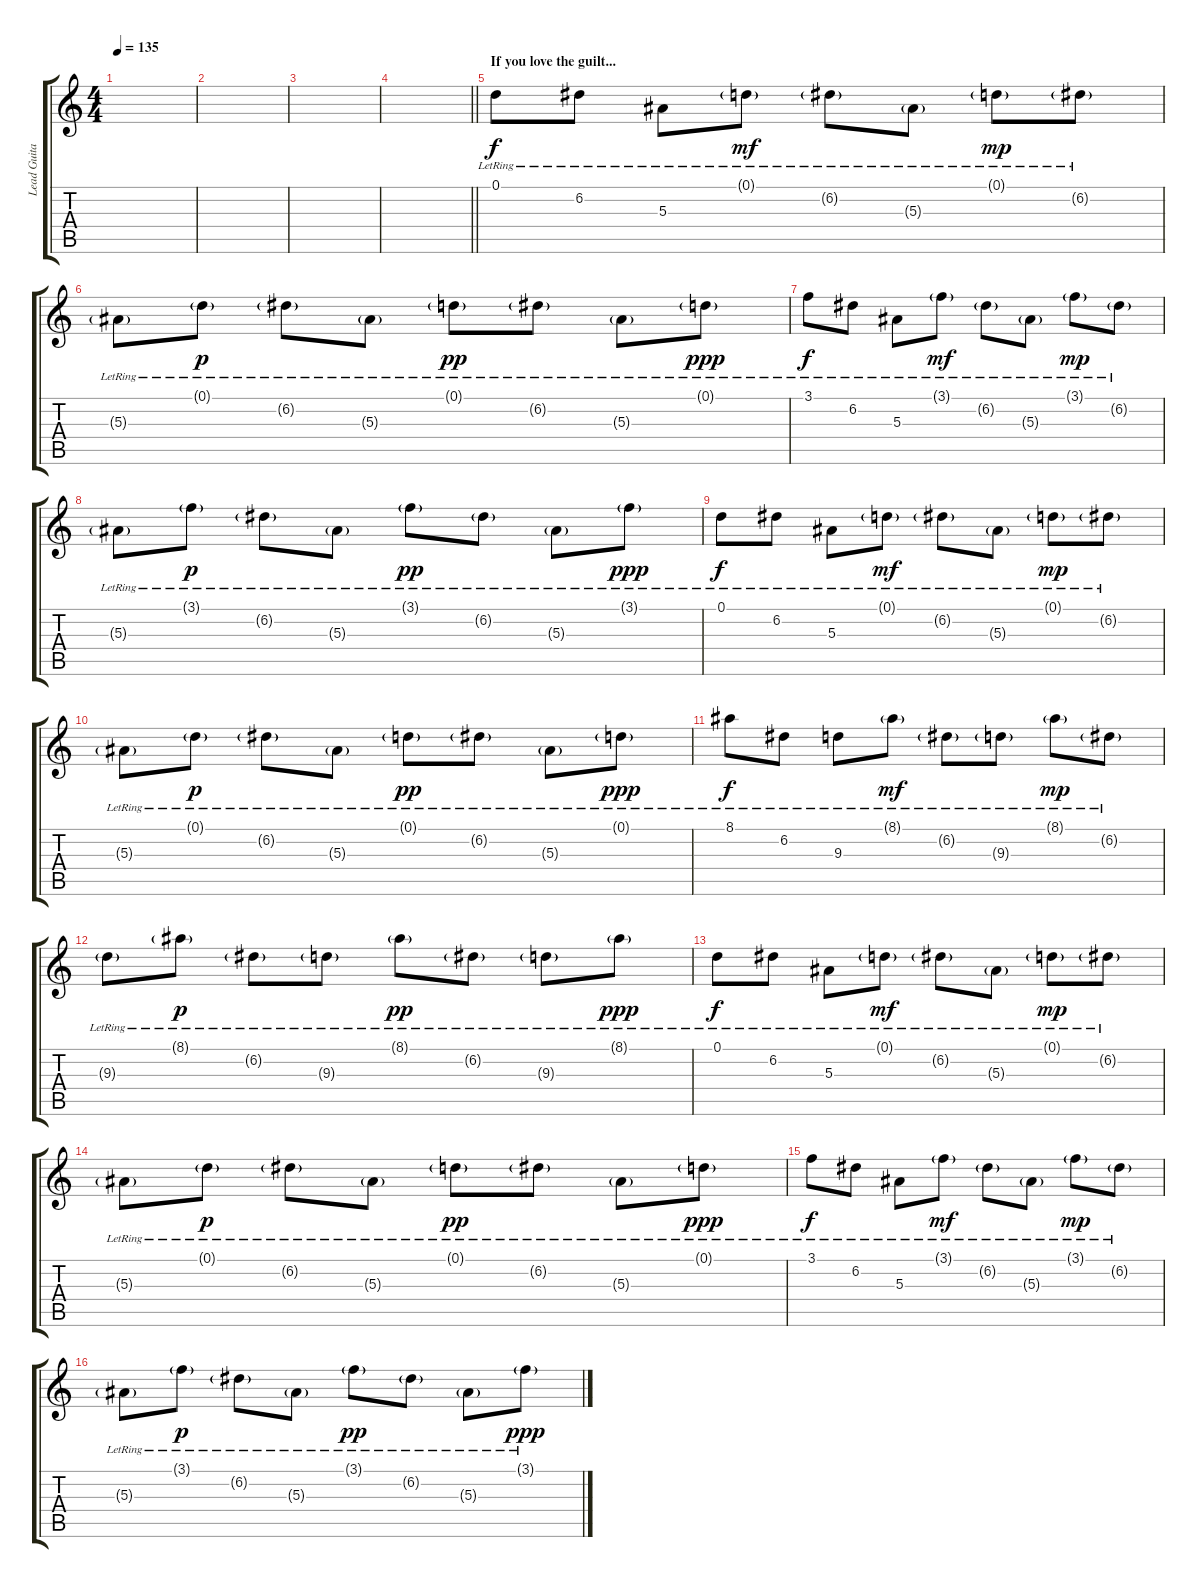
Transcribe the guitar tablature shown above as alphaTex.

\track ("Lead Guitar 2" "Lead Guita") {instrument distortionguitar}
\staff {score tabs}
\tuning (D4 A3 F3 C3 G2 C2) {hide}
\ts (4 4)
\tempo 135
\clef g2
\ks c
|
|
|
\barLineRight lightlight
|
\section ("" "If you love the guilt...")
0.1{lr}.8{instrument electricguitarclean} 6.2{lr}.8 5.3{lr}.8 0.1{g lr}.8{dy mf} 6.2{g lr}.8 5.3{g lr}.8 0.1{g lr}.8{dy mp} 6.2{g lr}.8 |
5.3{g lr}.8 0.1{g lr}.8{dy p} 6.2{g lr}.8 5.3{g lr}.8 0.1{g lr}.8{dy pp} 6.2{g lr}.8 5.3{g lr}.8 0.1{g lr}.8{dy ppp} |
3.1{lr}.8{dy f} 6.2{lr}.8 5.3{lr}.8 3.1{g lr}.8{dy mf} 6.2{g lr}.8 5.3{g lr}.8 3.1{g lr}.8{dy mp} 6.2{g lr}.8 |
5.3{g lr}.8 3.1{g lr}.8{dy p} 6.2{g lr}.8 5.3{g lr}.8 3.1{g lr}.8{dy pp} 6.2{g lr}.8 5.3{g lr}.8 3.1{g lr}.8{dy ppp} |
0.1{lr}.8{dy f} 6.2{lr}.8 5.3{lr}.8 0.1{g lr}.8{dy mf} 6.2{g lr}.8 5.3{g lr}.8 0.1{g lr}.8{dy mp} 6.2{g lr}.8 |
5.3{g lr}.8 0.1{g lr}.8{dy p} 6.2{g lr}.8 5.3{g lr}.8 0.1{g lr}.8{dy pp} 6.2{g lr}.8 5.3{g lr}.8 0.1{g lr}.8{dy ppp} |
8.1{lr}.8{dy f} 6.2{lr}.8 9.3{lr}.8 8.1{g lr}.8{dy mf} 6.2{g lr}.8 9.3{g lr}.8 8.1{g lr}.8{dy mp} 6.2{g lr}.8 |
9.3{g lr}.8 8.1{g lr}.8{dy p} 6.2{g lr}.8 9.3{g lr}.8 8.1{g lr}.8{dy pp} 6.2{g lr}.8 9.3{g lr}.8 8.1{g lr}.8{dy ppp} |
0.1{lr}.8{dy f} 6.2{lr}.8 5.3{lr}.8 0.1{g lr}.8{dy mf} 6.2{g lr}.8 5.3{g lr}.8 0.1{g lr}.8{dy mp} 6.2{g lr}.8 |
5.3{g lr}.8 0.1{g lr}.8{dy p} 6.2{g lr}.8 5.3{g lr}.8 0.1{g lr}.8{dy pp} 6.2{g lr}.8 5.3{g lr}.8 0.1{g lr}.8{dy ppp} |
3.1{lr}.8{dy f} 6.2{lr}.8 5.3{lr}.8 3.1{g lr}.8{dy mf} 6.2{g lr}.8 5.3{g lr}.8 3.1{g lr}.8{dy mp} 6.2{g lr}.8 |
5.3{g lr}.8 3.1{g lr}.8{dy p} 6.2{g lr}.8 5.3{g lr}.8 3.1{g lr}.8{dy pp} 6.2{g lr}.8 5.3{g lr}.8 3.1{g lr}.8{dy ppp}
